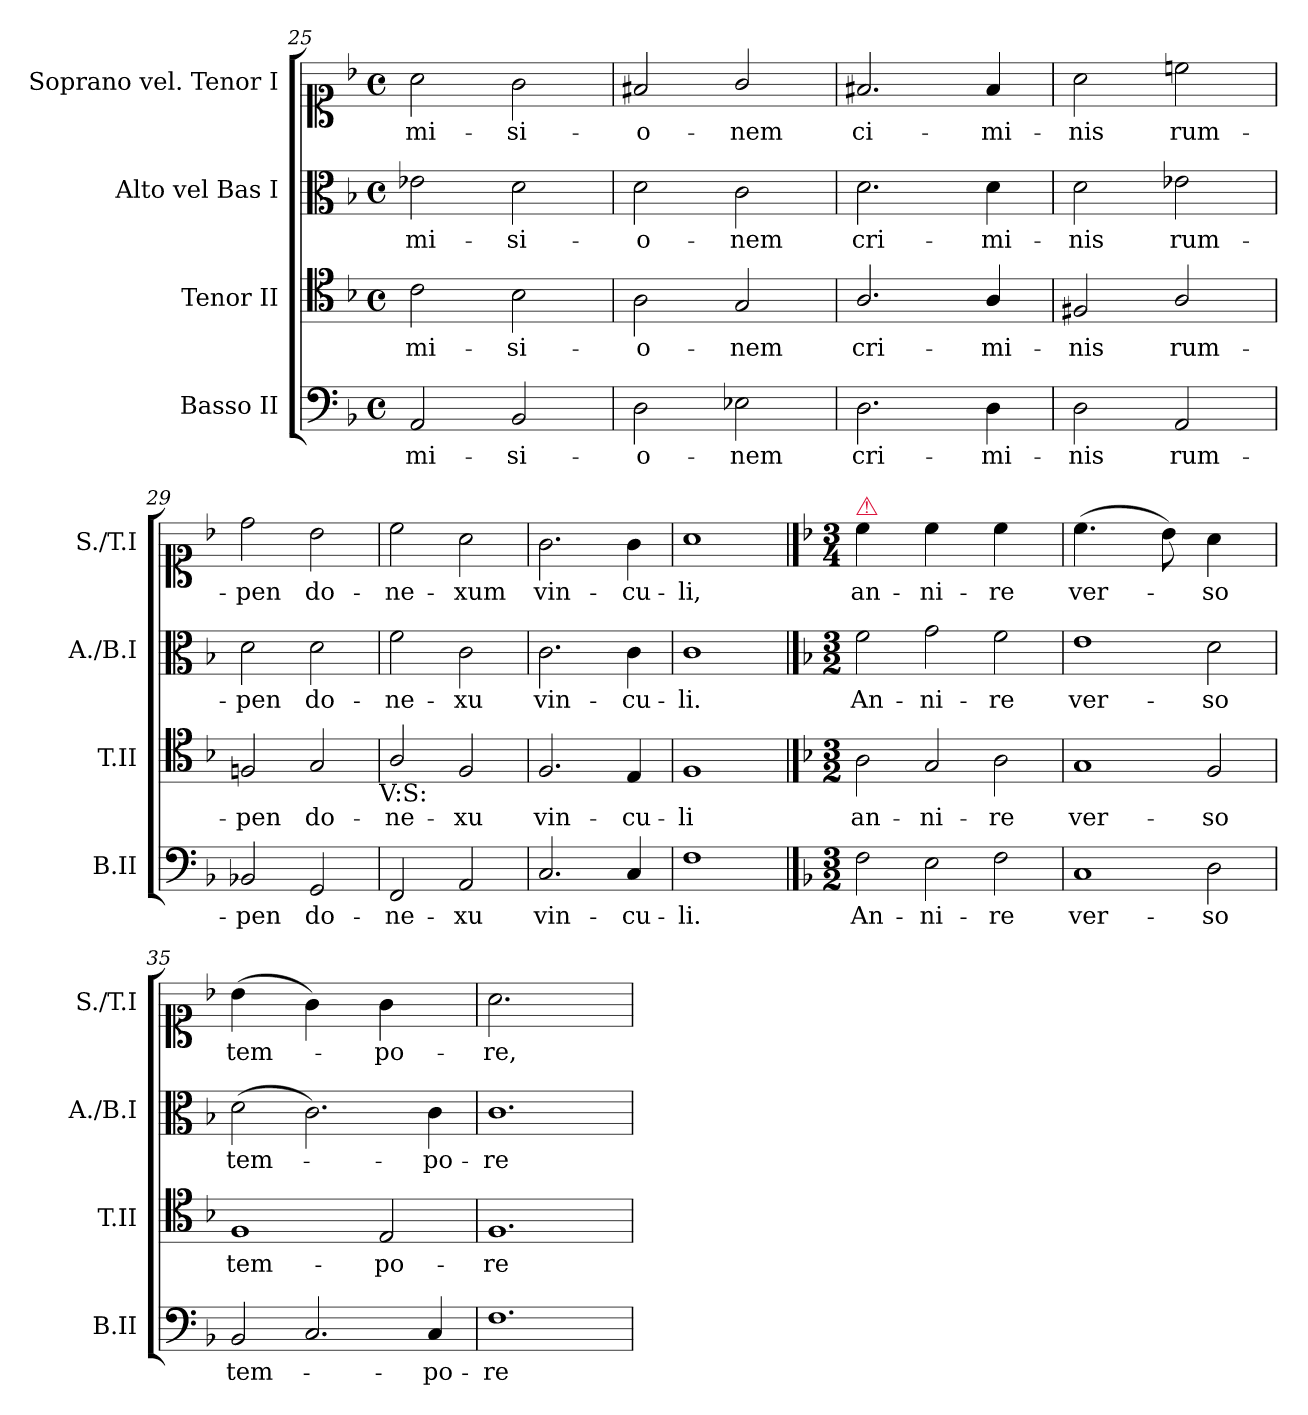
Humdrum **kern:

**kern	**text	**kern	**text	**kern	**text	**kern	**text
*part4	*part4	*part3	*part3	*part2	*part2	*part1	*part1
*staff4	*staff4	*staff3	*staff3	*staff2	*staff2	*staff1	*staff1
*I"Basso II	*	*I"Tenor II	*	*I"Alto vel Bas I	*	*I"Soprano vel. Tenor I	*
*I'B.II	*	*I'T.II	*	*I'A./B.I	*	*I'S./T.I	*
*clefF4	*	*clefC4	*	*clefC3	*	*clefC1	*
*k[b-]	*	*k[b-]	*	*k[b-]	*	*k[b-]	*
*F:	*	*F:	*	*F:	*	*F:	*
*M4/4	*	*M4/4	*	*M4/4	*	*M4/4	*
*met(c)	*	*met(c)	*	*met(c)	*	*met(c)	*
=25	=25	=25	=25	=25	=25	=25	=25
2AA/	-mi-	2c\	mi-	2e-X\	-mi-	2a\	mi-
2BB-/	-si-	2B-\	-si-	2d\	-si-	2g\	-si-
=26	=26	=26	=26	=26	=26	=26	=26
2D\	-o-	2A\	-o-	2d\	-o-	2f#X/	-o-
2E-X\	-nem	2G/	-nem	2c\	-nem	2g/	-nem
=27	=27	=27	=27	=27	=27	=27	=27
2.D\	cri-	2.A/	cri-	2.d\	cri-	2.f#X/	ci-
4D\	-mi-	4A/	-mi-	4d\	-mi-	4f#/	-mi-
=28	=28	=28	=28	=28	=28	=28	=28
2D\	-nis	2F#X/	-nis	2d\	-nis	2a\	-nis
2AA/	rum-	2A/	rum-	2e-X\	rum-	2ccn\	rum-
=29	=29	=29	=29	=29	=29	=29	=29
2BB-X/	-pen	2Fn/	-pen	2d\	-pen	2dd\	-pen
2GG/	do-	2G/	do-	2d\	do-	2b-\	do-
!	!	!LO:TX:b:t=V&colon;S&colon;	!	!	!	!	!
=30	=30	=30	=30	=30	=30	=30	=30
2FF/	-ne-	2A/	-ne-	2f\	-ne-	2cc\	-ne-
2AA/	-xu	2F/	-xu	2c\	-xu	2a\	-xum
=31	=31	=31	=31	=31	=31	=31	=31
2.C/	vin-	2.F/	vin-	2.c\	vin-	2.g\	vin-
4C/	-cu-	4E/	-cu-	4c\	-cu-	4g\	-cu-
=32	=32	=32	=32	=32	=32	=32	=32
1F\	-li.	1F/	-li	1c\	-li.	1a\	-li,
==33	==33	==33	==33	==33	==33	==33	==33
*	*	*k[b-]	*	*k[b-]	*	*k[b-]	*
*M3/2	*	*M3/2	*	*M3/2	*	*M3/4	*
!	!	!	!	!	!	!LO:TX:a:color=crimson:t=⚠	!
!	!	!	!	!	!	!LO:N:vis=4	!
2F\	An-	2A\	an-	2f\	An-	2cc\	an-
!	!	!	!	!	!	!LO:N:vis=4	!
2E\	-ni-	2G/	-ni-	2g\	-ni-	2cc\	-ni-
!	!	!	!	!	!	!LO:N:vis=4	!
2F\	-re	2A\	-re	2f\	-re	2cc\	-re
=34	=34	=34	=34	=34	=34	=34	=34
!	!	!	!	!	!	!LO:N:vis=4.	!
1C/	ver-	1G/	ver-	1e\	ver-	(2.cc\	ver-
!	!	!	!	!	!	!LO:N:vis=8	!
.	.	.	.	.	.	4b-\)	.
!	!	!	!	!	!	!LO:N:vis=4	!
2D\	-so	2F/	-so	2d\	-so	2a\	-so
=35	=35	=35	=35	=35	=35	=35	=35
!	!	!	!	!	!	!LO:N:vis=4	!
2BB-/	tem-	1F/	tem-	(2d\	tem-	(2b-\	tem-
!	!	!	!	!	!	!LO:N:vis=4	!
2.C/	.	.	.	2.c\)	.	2g\)	.
!	!	!	!	!	!	!LO:N:vis=4	!
.	.	2E/	-po-	.	.	2g\	-po-
4C/	-po-	.	.	4c\	-po-	.	.
=36	=36	=36	=36	=36	=36	=36	=36
!	!	!	!	!	!	!LO:N:vis=2.	!
1.F\	-re	1.F/	-re	1.c\	-re	1.a\	-re,
=	=	=	=	=	=	=	=
*-	*-	*-	*-	*-	*-	*-	*-
